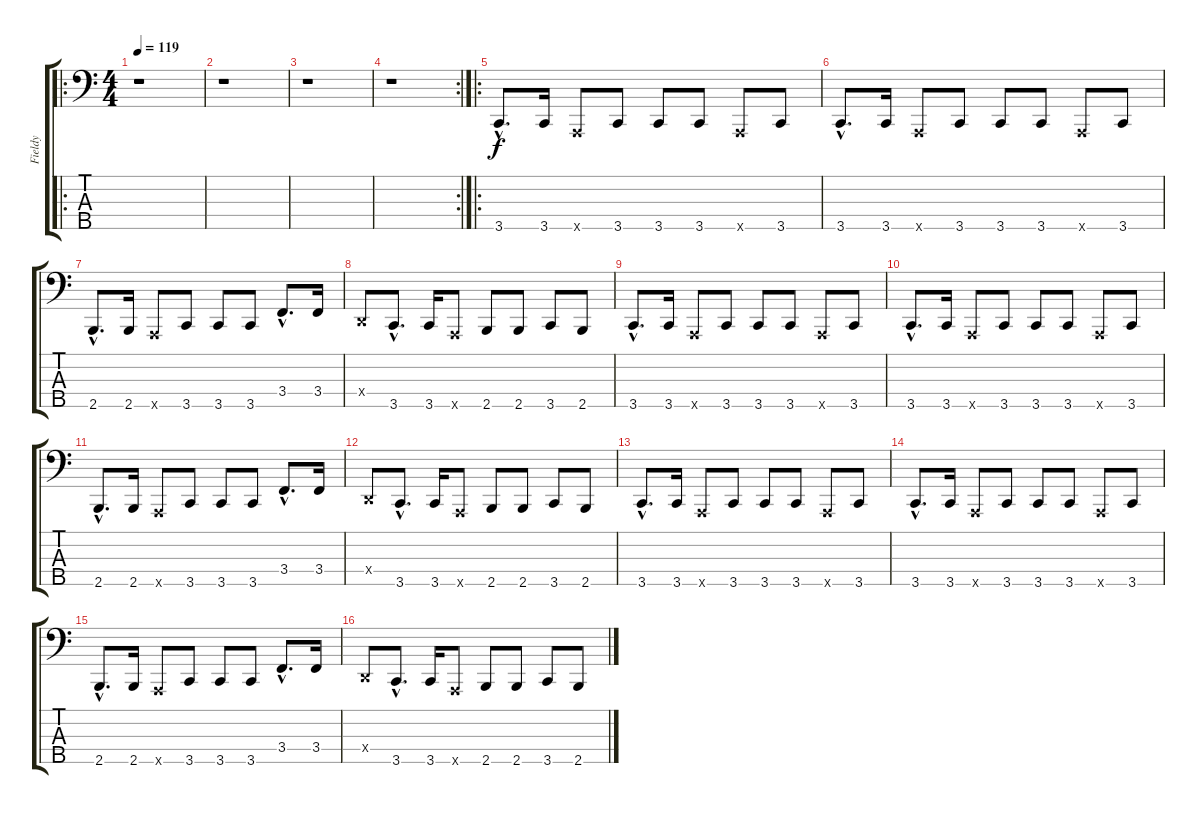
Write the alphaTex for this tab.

\track ("Fieldy" "Fieldy") {instrument slapbass1}
\staff {score tabs}
\tuning (F2 C2 G1 D1 A0) {hide}
\ro
\ts (4 4)
\tempo 119
\clef f4
\ks c
r.1{dy f instrument slapbass1} |
r.1 |
r.1 |
\rc 2
r.1 |
\ro
3.5{hac}.8{d} 3.5.16 0.5{x}.8 3.5.8 3.5.8 3.5.8 0.5{x}.8 3.5.8 |
3.5{hac}.8{d} 3.5.16 0.5{x}.8 3.5.8 3.5.8 3.5.8 0.5{x}.8 3.5.8 |
2.5{hac}.8{d} 2.5.16 0.5{x}.8 3.5.8 3.5.8 3.5.8 3.4{hac}.8{d} 3.4.16 |
0.4{x}.8 3.5{hac}.8{d} 3.5.16 0.5{x}.8 2.5.8 2.5.8 3.5.8 2.5.8 |
3.5{hac}.8{d} 3.5.16 0.5{x}.8 3.5.8 3.5.8 3.5.8 0.5{x}.8 3.5.8 |
3.5{hac}.8{d} 3.5.16 0.5{x}.8 3.5.8 3.5.8 3.5.8 0.5{x}.8 3.5.8 |
2.5{hac}.8{d} 2.5.16 0.5{x}.8 3.5.8 3.5.8 3.5.8 3.4{hac}.8{d} 3.4.16 |
0.4{x}.8 3.5{hac}.8{d} 3.5.16 0.5{x}.8 2.5.8 2.5.8 3.5.8 2.5.8 |
3.5{hac}.8{d} 3.5.16 0.5{x}.8 3.5.8 3.5.8 3.5.8 0.5{x}.8 3.5.8 |
3.5{hac}.8{d} 3.5.16 0.5{x}.8 3.5.8 3.5.8 3.5.8 0.5{x}.8 3.5.8 |
2.5{hac}.8{d} 2.5.16 0.5{x}.8 3.5.8 3.5.8 3.5.8 3.4{hac}.8{d} 3.4.16 |
0.4{x}.8 3.5{hac}.8{d} 3.5.16 0.5{x}.8 2.5.8 2.5.8 3.5.8 2.5.8
